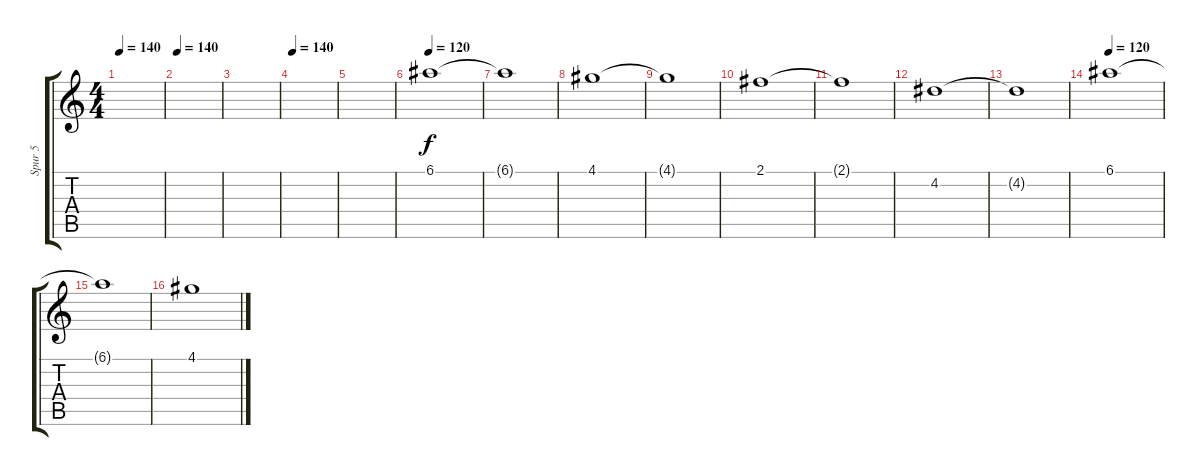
\track ("Spur 5" "Spur 5") {instrument distortionguitar}
\staff {score tabs}
\tuning (E4 B3 G3 D3 A2 E2) {hide}
\ts (4 4)
\tempo 140
\clef g2
\ks c
|
\tempo 140
|
|
\tempo 140
|
|
\tempo 120
6.1.1{instrument choiraahs} |
6.1{t}.1 |
4.1.1 |
4.1{t}.1 |
2.1.1 |
2.1{t}.1 |
4.2.1 |
4.2{t}.1 |
\tempo 120
6.1.1{instrument choiraahs} |
6.1{t}.1 |
4.1.1
